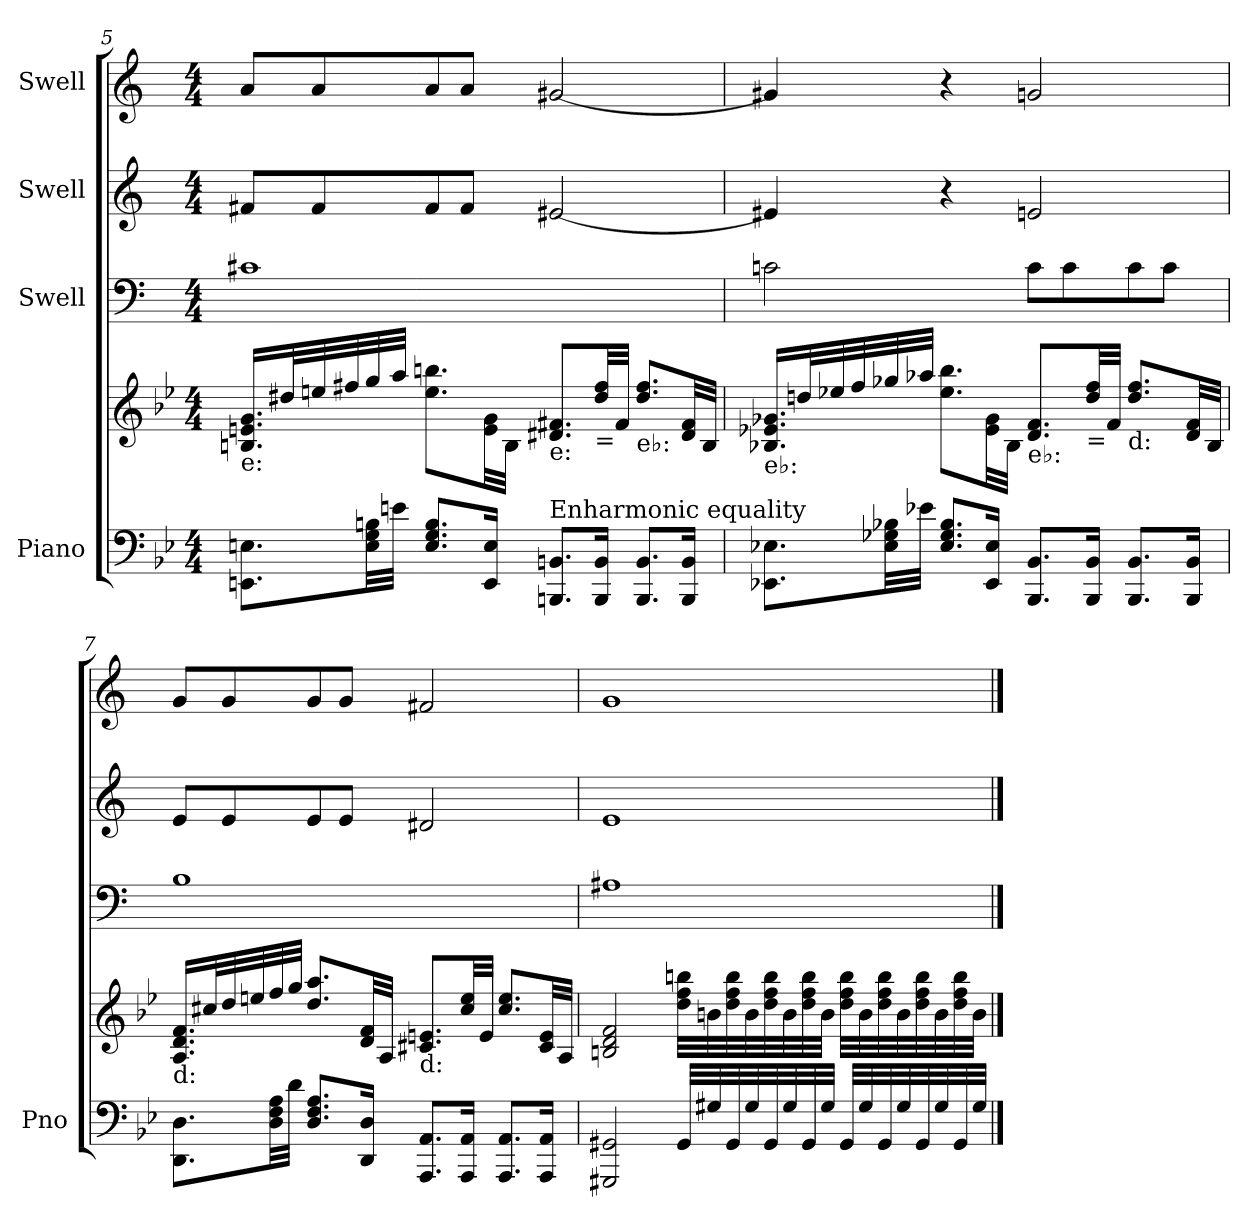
**kern	**kern	**kern	**kern	**kern
*part4	*part4	*part3	*part2	*part1
*staff5	*staff4	*staff3	*staff2	*staff1
*I"Piano	*	*I"Swell	*I"Swell	*I"Swell
*I'Pno	*	*	*	*
*clefF4	*clefG2	*clefF4	*clefG2	*clefG2
*	*	*ITrd1c2	*ITrd1c2	*ITrd1c2
*k[b-e-]	*k[b-e-]	*k[b-e-]	*k[b-e-]	*k[b-e-]
*M4/4	*M4/4	*M4/4	*M4/4	*M4/4
=5	=5	=5	=5	=5
!	!LO:TX:b:t=e&colon;	!	!	!
8.EEn\ 8.En\L	16.Bn/ 16.en/ 16.g/LL	1Bn	8en/L	8g/L
.	32dd#X/L	.	.	.
.	32een/	.	8e/	8g/
.	32ff#X/	.	.	.
32E\ 32G\ 32Bn\LL	32gg/	.	.	.
32en\JJJ	32aa/JJJ	.	.	.
8.E/ 8.G/ 8.B/L	8.ee\ 8.bbn\L	.	8e/	8g/
.	.	.	8e/J	8g/J
16EE/ 16E/Jk	32e\ 32g\LL	.	.	.
.	32B\JJJ	.	.	.
!	!LO:TX:b:t=e&colon;	!	!	!
!LO:TX:a:t=Enharmonic equality	!	!	!	!
8.BBBn/ 8.BBn/L	8.d#X/ 8.f#X/L	.	[2d#X/	[2f#X/
!	!LO:TX:b:t==	!	!	!
16BBB/ 16BB/Jk	32dd#/ 32ff#/LL	.	.	.
.	32f#/JJJ	.	.	.
!	!LO:TX:b:t=e♭&colon;	!	!	!
8.BBB/ 8.BB/L	8.dd#/ 8.ff#/L	.	.	.
16BBB/ 16BB/Jk	32d#/ 32f#/LL	.	.	.
.	32B/JJJ	.	.	.
!!LO:PB:g=z
=6	=6	=6	=6	=6
!	!LO:TX:b:t=e♭&colon;	!	!	!
8.EE-X\ 8.E-X\L	16.B-X/ 16.e-X/ 16.g-X/LL	2B-X\	4d#X/]	4f#X/]
.	32ddn/L	.	.	.
.	32ee-X/	.	.	.
.	32ff/	.	.	.
32E-\ 32G-X\ 32B-X\LL	32gg-X/	.	.	.
32e-X\JJJ	32aa-X/JJJ	.	.	.
8.E-/ 8.G-/ 8.B-/L	8.ee-\ 8.bb-\L	.	4r	4r
16EE-/ 16E-/Jk	32e-\ 32g-\LL	.	.	.
.	32B-\JJJ	.	.	.
!	!LO:TX:b:t=e♭&colon;	!	!	!
8.BBB-/ 8.BB-/L	8.d/ 8.f/L	8B-\L	2dn/	2fn/
.	.	8B-\	.	.
!	!LO:TX:b:t==	!	!	!
16BBB-/ 16BB-/Jk	32dd/ 32ff/LL	.	.	.
.	32f/JJJ	.	.	.
!	!LO:TX:b:t=d&colon;	!	!	!
8.BBB-/ 8.BB-/L	8.dd/ 8.ff/L	8B-\	.	.
.	.	8B-\J	.	.
16BBB-/ 16BB-/Jk	32d/ 32f/LL	.	.	.
.	32B-/JJJ	.	.	.
=7	=7	=7	=7	=7
!	!LO:TX:b:t=d&colon;	!	!	!
8.DD\ 8.D\L	16.A/ 16.d/ 16.f/LL	1A	8d/L	8f/L
.	32cc#X/L	.	.	.
.	32dd/	.	8d/	8f/
.	32een/	.	.	.
32D\ 32F\ 32A\LL	32ff/	.	.	.
32d\JJJ	32gg/JJJ	.	.	.
8.D/ 8.F/ 8.A/L	8.dd/ 8.aa/L	.	8d/	8f/
.	.	.	8d/J	8f/J
16DD/ 16D/Jk	32d/ 32f/LL	.	.	.
.	32A/JJJ	.	.	.
!	!LO:TX:b:t=d&colon;	!	!	!
8.AAA/ 8.AA/L	8.c#X/ 8.en/L	.	2c#X/	2en/
16AAA/ 16AA/Jk	32cc#/ 32ee/LL	.	.	.
.	32e/JJJ	.	.	.
8.AAA/ 8.AA/L	8.cc#/ 8.ee/L	.	.	.
16AAA/ 16AA/Jk	32c#/ 32e/LL	.	.	.
.	32A/JJJ	.	.	.
!!LO:LB:g=z
=8	=8	=8	=8	=8
2GGG#X/ 2GG#X/	2Bn/ 2d/ 2f/	1G#X	1d	1f
32GG#/LLL	32dd\ 32ff\ 32bbn\LLL	.	.	.
32G#X/	32bn\	.	.	.
32GG#/	32dd\ 32ff\ 32bb\	.	.	.
32G#/	32b\	.	.	.
32GG#/	32dd\ 32ff\ 32bb\	.	.	.
32G#/	32b\	.	.	.
32GG#/	32dd\ 32ff\ 32bb\	.	.	.
32G#/JJJ	32b\JJJ	.	.	.
32GG#/LLL	32dd\ 32ff\ 32bb\LLL	.	.	.
32G#/	32b\	.	.	.
32GG#/	32dd\ 32ff\ 32bb\	.	.	.
32G#/	32b\	.	.	.
32GG#/	32dd\ 32ff\ 32bb\	.	.	.
32G#/	32b\	.	.	.
32GG#/	32dd\ 32ff\ 32bb\	.	.	.
32G#/JJJ	32b\JJJ	.	.	.
==	==	==	==	==
*-	*-	*-	*-	*-
